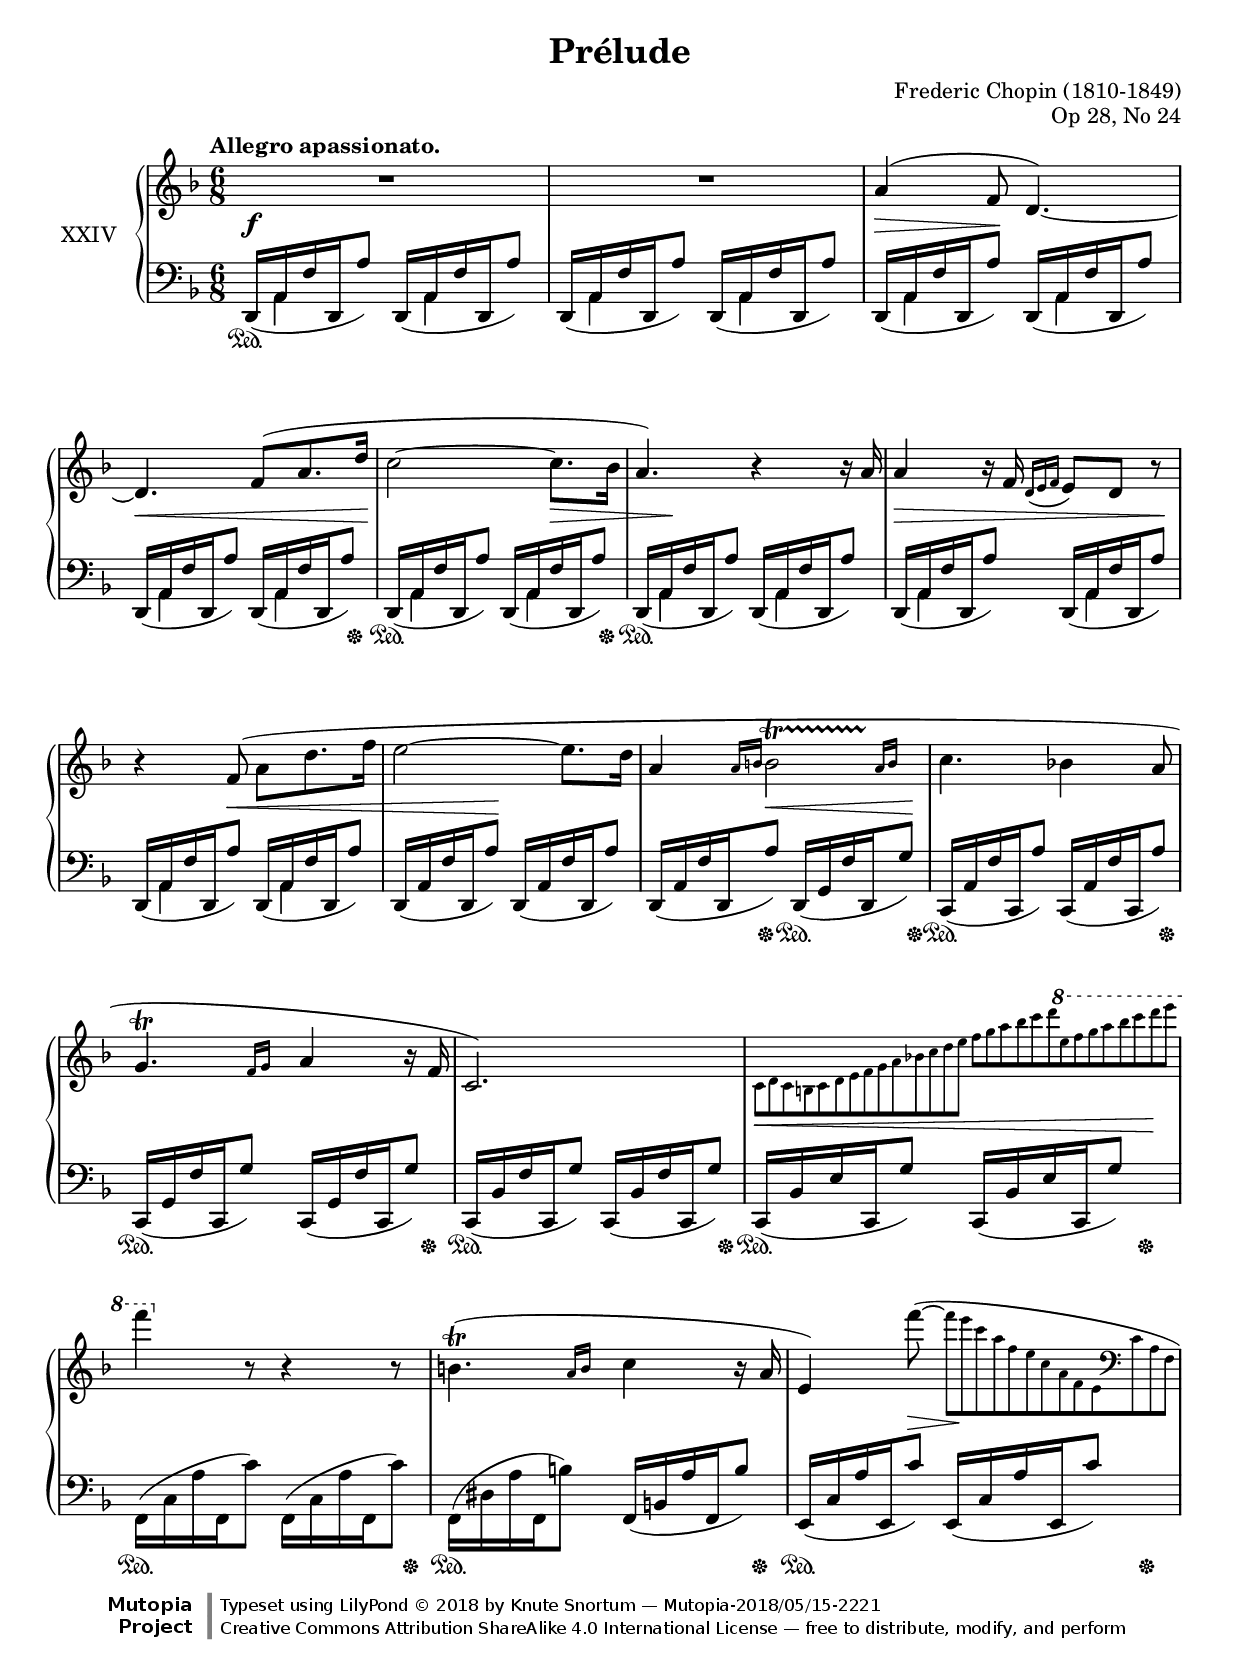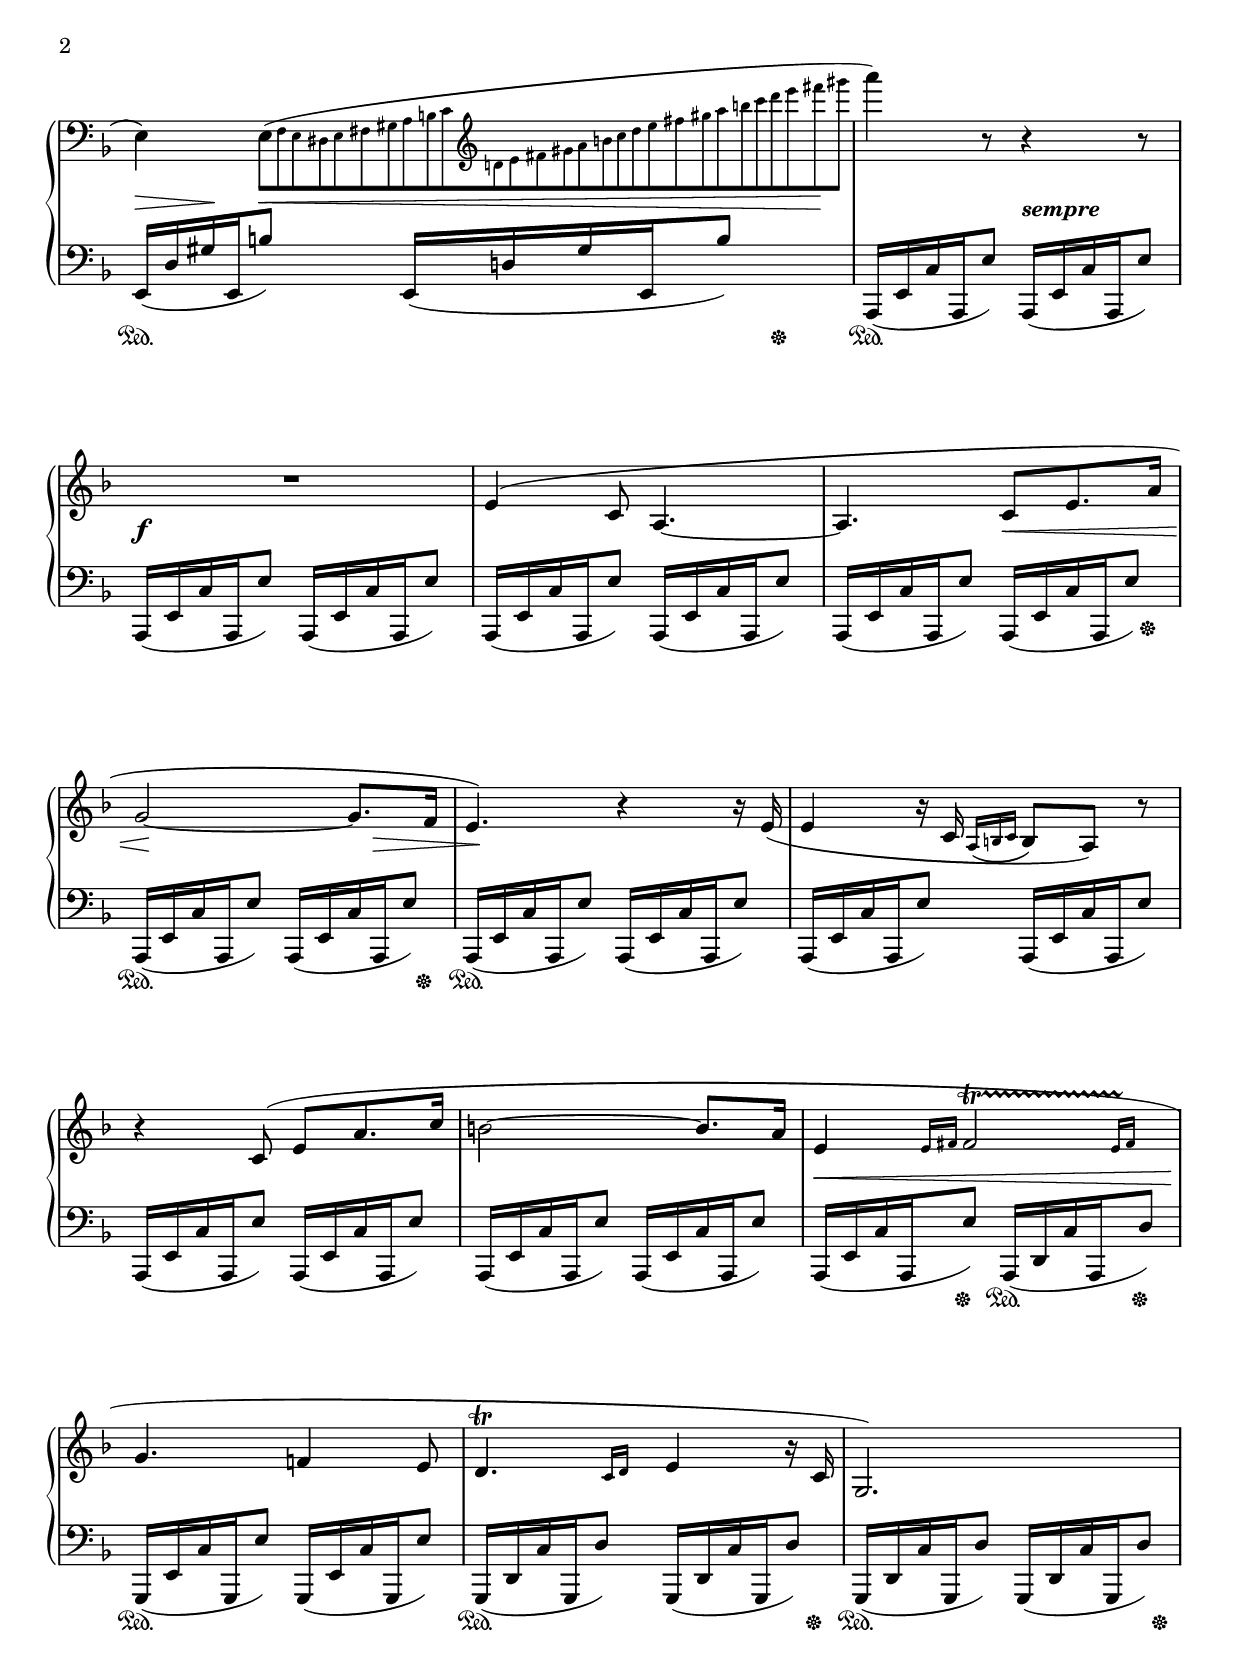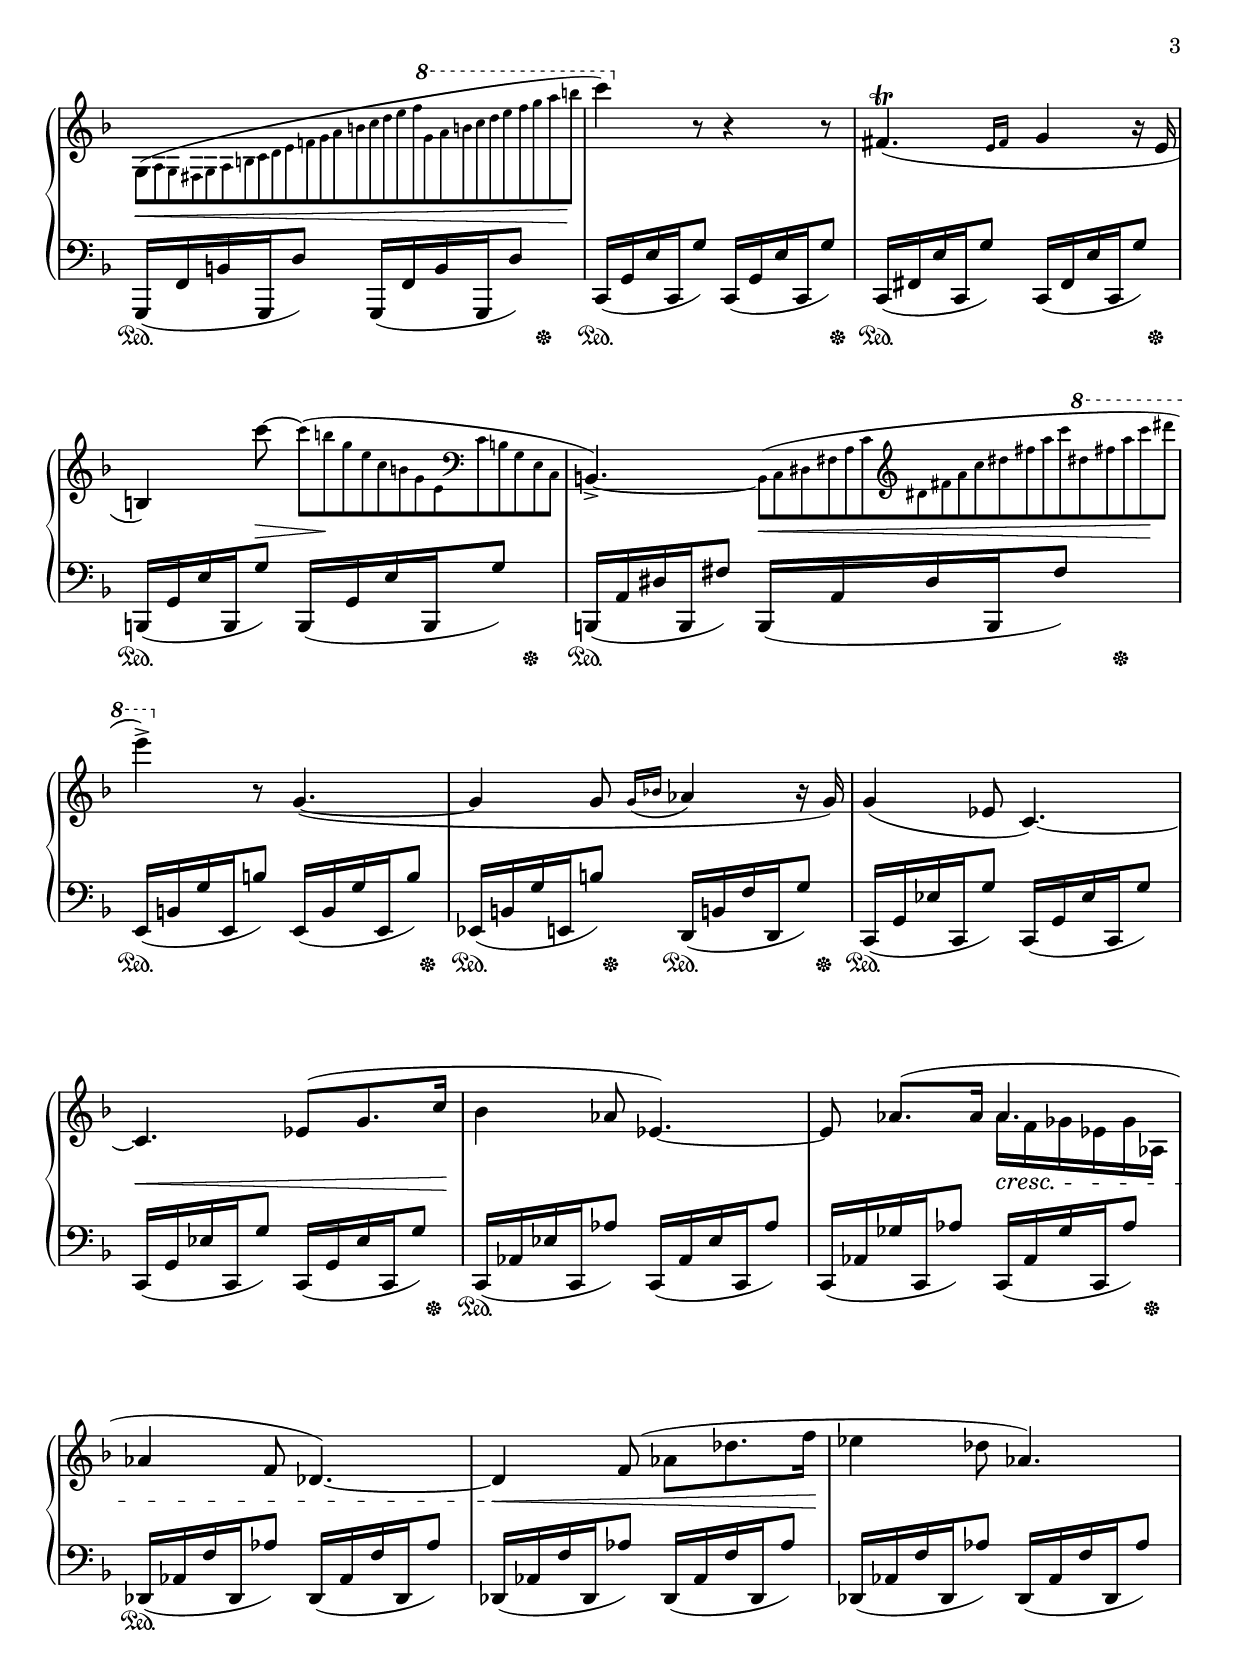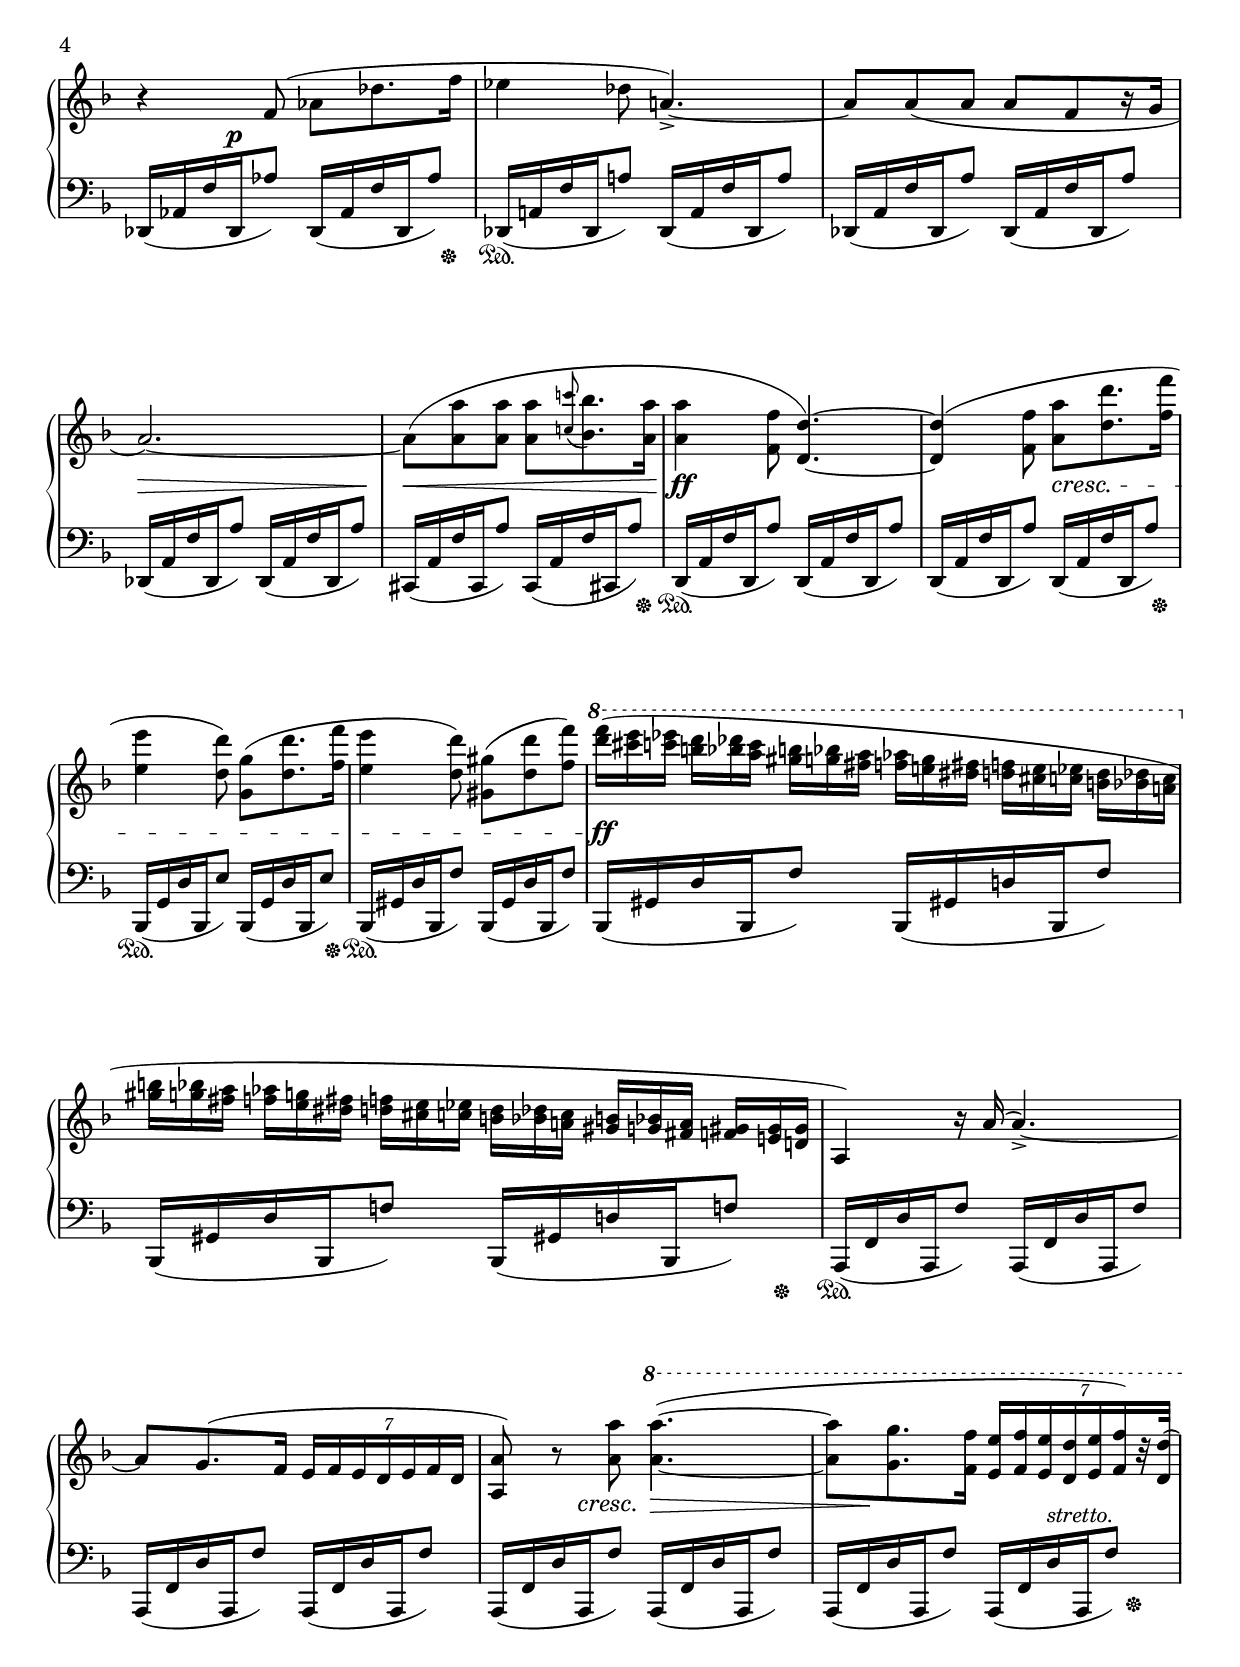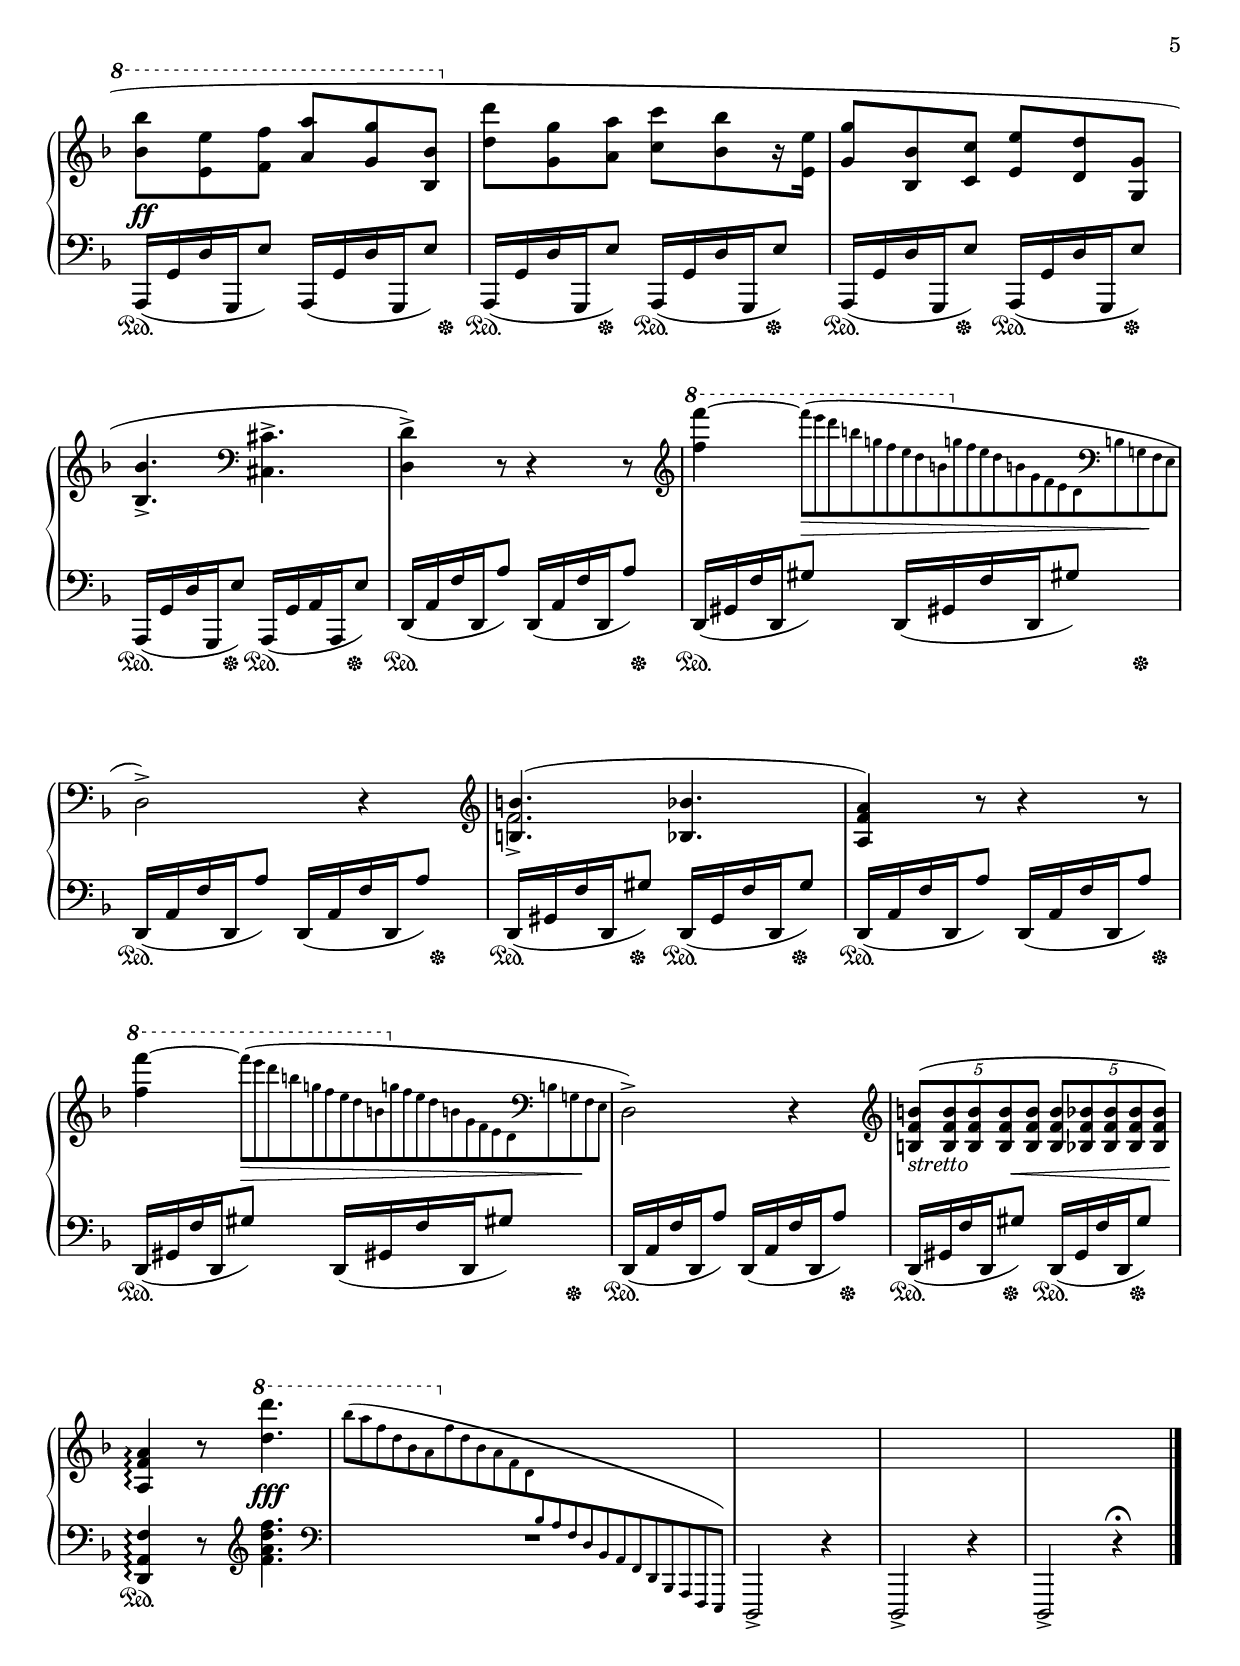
%...+....1....+....2....+....3....+....4....+....5....+....6....+....7....+....

\version "2.19.81"
\language "english"
\include "articulate.ly"

\header {
  title = "Prélude"
  composer = "Frederic Chopin (1810-1849)"
  opus = "Op 28, No 24"
  date = "1837"
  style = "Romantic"
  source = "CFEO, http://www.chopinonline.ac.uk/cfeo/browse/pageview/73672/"
  
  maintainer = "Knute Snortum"
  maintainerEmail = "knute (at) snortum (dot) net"
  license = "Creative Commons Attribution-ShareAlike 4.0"
  
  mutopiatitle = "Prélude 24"
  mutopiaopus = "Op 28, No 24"
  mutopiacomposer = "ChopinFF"
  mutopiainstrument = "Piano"

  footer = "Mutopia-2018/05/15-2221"
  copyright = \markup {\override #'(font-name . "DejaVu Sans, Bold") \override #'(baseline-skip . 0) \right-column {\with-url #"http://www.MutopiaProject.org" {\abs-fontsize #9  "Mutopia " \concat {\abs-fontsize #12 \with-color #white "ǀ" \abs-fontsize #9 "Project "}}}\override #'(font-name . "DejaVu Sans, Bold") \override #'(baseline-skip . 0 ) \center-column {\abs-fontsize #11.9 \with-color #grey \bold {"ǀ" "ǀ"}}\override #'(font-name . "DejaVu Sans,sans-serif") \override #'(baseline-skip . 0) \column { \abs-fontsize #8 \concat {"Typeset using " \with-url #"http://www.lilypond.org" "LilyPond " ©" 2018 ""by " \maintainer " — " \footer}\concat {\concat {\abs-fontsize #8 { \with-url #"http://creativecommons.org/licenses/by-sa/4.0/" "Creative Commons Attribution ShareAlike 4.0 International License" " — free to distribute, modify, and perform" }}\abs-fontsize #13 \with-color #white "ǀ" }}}
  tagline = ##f
}

sd = \sustainOn 
su = \sustainOff

staffUp = \change Staff = "upper"
staffDown = \change Staff = "lower"

tupletInvisible = {
  \once \omit TupletBracket
  \once \omit TupletNumber
}

trillsUnderSlur = {
  \override TrillSpanner.avoid-slur = #'inside
  \override TrillSpanner.outside-staff-priority = ##f
  \override Script.avoid-slur = #'inside
  \override Script.outside-staff-priority = ##f
}

moveCresc = \once \override DynamicTextSpanner.bound-details.left.padding = -2

global = {
  \key d \minor
  \time 6/8
  \accidentalStyle piano
}

rightHand = \relative a' {
  \global
  \clef treble
  \set Score.tempoHideNote = ##t
  \tempo "Allegro apassionato." 4. = 80
  \trillsUnderSlur
  
  R1 * 6/8 |
  R1 * 6/8 |
  a4^( f8 d4.)~ |
  d4. f8( a8. d16 |
  c2~ c8. bf16 |
  a4.) r4 r16 a |
  a4 r16 f \appoggiatura { d16 e f } e8 d r |
  r4 f8( a d8. f16 |
  e2~ e8. d16 |
  a4 \grace { a16 b } \afterGrace b2\startTrillSpan { a16\stopTrillSpan b } |
  c4. bf4 a8 |
  \afterGrace g4.\trill { f16 g } a4 r16 f |
  c2.) |
  \tupletInvisible \set fontSize = -3 \tuplet 28/6 { 
    \voiceTwo c8 d c b c d e f g a bf c d e f g a bf c d 
    \ottava 1 e f g a bf c d e 
  } |
  \oneVoice \set fontSize = 0 f4 \ottava 0 r8 r4 r8 |
  \afterGrace b,,,4.(\trill { a16 b } c4 r16 a |
  e4 ) f''8(~ \tupletInvisible \set fontSize = -3 \tuplet 13/3 {
    f8 e c a f e c a f e \clef bass c a f
  } |
  \set fontSize = 0 e4) \tupletInvisible \tuplet 28/4 { 
    e8([ \set fontSize = -3 f e ds e fs gs a b c \clef treble d e fs gs a b c
    d e fs gs a b c d e fs gs]
  } |
  \set fontSize = 0 a4) r8 r4 r8 |
  R1 * 6/8 |
  
  \barNumberCheck 21
  e,,4^( c8 a4.~ |
  a4. c8 e8. a16 |
  g2~ g8. f16 |
  e4.) r4 r16 e( |
  e4 r16 c \appoggiatura { a16 b c } b8 a) r |
  r4 c8( e a8. c16 | 
  b2~ b8. a16 |
  e4 \grace { e16 fs } \afterGrace fs2\startTrillSpan { 
    e16 fs\stopTrillSpan 
  } |
  g4. f4 e8 |
  \afterGrace d4.\trill { c16 d } e4 r16 c |
  g2.) |
  \tupletInvisible \tuplet 28/6 { \voiceTwo
    g8^([ \set fontSize = -3 a g fs g a b c d e f g a b c d e f 
    \ottava 1 g a b c d e f g a b]
  }
  \set fontSize = 0 c4) \ottava 0 \oneVoice r8 r4 r8 |
  \afterGrace fs,,,4._(\trill { e16 fs } g4 r16 e |
  b4) c''8~ \tupletInvisible \tuplet 13/3 { \set fontSize = -3
    c8( b g e c b g e \clef bass c b g e c
  }
  \set fontSize = 0 b4.->)~ \tupletInvisible \tuplet 19/3 { \set fontSize = -3
    b8( c ds fs a c \clef treble ds fs a c ds fs a c
    \ottava 1 ds fs a c ds
  } |
  \set fontSize = 0 e4->) \ottava 0 r8 g,,,4.(~ |
  g4 g8 \appoggiatura { g16 bf } af4 r16 g) |
  
  \barNumberCheck 39
  g4( ef8 c4.)~ |
  c4. ef8( g8. c16 |
  bf4 af8 ef4.)~ |
  \mergeDifferentlyDottedOn
  ef8 af8.^([ af16] << { af4. } \\ { af16 f gf ef gf af, } >> 
  af'4 f8 df4.)~ |
  df4 f8( af df8. f16 |
  ef4 df8 af4.) |
  r4 f8( af df8. f16 |
  ef4 df8 a4.->)~ |
  a8 a( a a[ f r16 g] |
  a2.)~ |
  a8( <a a'> q q \appoggiatura { <c c'>8 } <bf bf'>8. <a a'>16 |
  
  \barNumberCheck 51
  <a a'>4 <f f'>8 <d d'>4.)~ |
  <d d'>4( <f f'>8 <a a'> <d d'>8. <f f'>16 |
  <e e'>4 <d d'>8) <g, g'>( <d' d'>8. <f f'>16 |
  <e e'>4 <d d'>8) <gs, gs'>( <d' d'> <f f'>) |
  \scaleDurations 2/3 {
    \ottava 1 <d'' f>16([ <cs e> <c ef>] <b d>[ <bf df> <a c>] <gs b>[ <g bf> <fs a>]
      <f af>[ <e g> <ds fs>] <d f>[ <cs e> <c ef>] <b d>[ <bf df> <a c>] |
    \ottava 0 <gs b>16[ <g bf> <fs a>] <f af>[ <e g> <ds fs>] <d f>[ <cs e> <c ef>]
      <b d>[ <bf df> <a c>] <gs b>[ <g bf> <fs a>] <f gs>[ <e gs> <d gs>] |
  }
  a4) r16 a'^( a4.->)~ |
  a8 g8.^( f16 \tuplet 7/6 { e16 f e d e f d } |
  <a a'>8) r <a'a'> \ottava 1 <a'a'>4.(~ |
  q8 <g g'>8. <f f'>16 \tuplet 7/6 {
    <e e'>16[ <f f'> <e e'> <d d'> <e e'> <f f'>) r32 <d d'>](
  } |
  <bf' bf'>8 <e, e'> <f f'> <a a'> <g g'> <bf, bf'> |
  \ottava 0 <d d'>8 <g, g'> <a a'> <c c'>[ <bf bf'> r16 <e, e'>] |
  <g g'>8 <bf, bf'> <c c'> <e e'> <d d'> <g, g'> |
  <bf bf'>4.-> \clef bass <cs, cs'>-> |
  <d d'>4->) r8 r4 r8 |
  \clef treble \ottava 1 <f''' f'~>4
    \tupletInvisible \set fontSize = -3 \tuplet 22/4 {
      f'8( e d b g f e d b \ottava 0 g f e d b g f e d \clef bass b g f e
    } |
  \set fontSize = 0 d2->) r4 |
  \clef treble << { <b' b'>4.( <bf bf'> } \\ { f'2._> } >> |
  \context Voice = "1" <a, f' a>4) r8 r4 r8 |
  \clef treble \ottava 1 <f''' f'~>4
    \tupletInvisible \set fontSize = -3 \tuplet 22/4 {
      f'8( e d b g f e d b \ottava 0 g f e d b g f e d \clef bass b g f e
    } |
  \set fontSize = 0 d2->) r4 |
  \clef treble \tuplet 5/3 4. {
    <b' f' b>8^( q q q q q <bf f' bf>8 q q q)
  } |
  <a f' a>4\arpeggio r8 \ottava 1 <d'' d'>4. |
  \tupletInvisible \set fontSize = -3 \tuplet 24/6 {
    bf'8[( a f d bf a \ottava 0 f d bf a f d \staffDown
    bf a f d bf a f d bf a f e])
  } |
  \set fontSize = 0 \staffUp s1 * 6/8 |
  s1 * 6/8 |
  s1 * 6/8 |
  \bar "|."
}

leftHand = \relative d, {
  \global
  \clef bass
  
  \repeat unfold 16 { << { d16_( a' f' d, a''8) } \\ { s16 a,4 * 1/4 } >> }
  \repeat unfold 3 { d,16( a' f' d, a''8) }
  d,,16( g f' d, g'8) |
  c,,16( a' f' c, a''8) c,,16_( a' f' c, a''8) |
  c,,16( g' f' c, g''8) c,,16_( g' f' c, g''8) |
  c,,16( bf' f' c, g''8) c,,16_( bf' f' c, g''8) |
  c,,16( bf' e c, g''8) c,,16_( bf' e c, g''8) |
  f,16( c' a' f, c''8) f,,16( c' a' f, c''8) |
  f,,16( ds' a' f, b'8) f,16( b a' f, b'8) |
  e,,16( c' a' e, c''8) e,,16( c' a' e, c''8) |
  e,,16( d' gs e, b''8) e,,16( d' gs e, b''8) |
  a,,16( e' c' a, e''8) a,,16( e' c' a, e''8) |
  a,,16( e' c' a, e''8) a,,16( e' c' a, e''8) |
  
  \barNumberCheck 21
  \repeat unfold 7 { a,,16( e' c' a, e''8) a,,16( e' c' a, e''8) | }
  a,,16( e' c' a, e''8) a,,16( d c' a, d'8) |
  g,,16( e' c' g, e''8) g,,16( e' c' g, e''8) |
  g,,16( d' c' g, d''8) g,,16( d' c' g, d''8) |
  g,,16( d' c' g, d''8) g,,16( d' c' g, d''8) |
  g,,16( f' b g, d''8) g,,16( f' b g, d''8) |
  c,16( g' e' c, g''8) c,,16( g' e' c, g''8) |
  c,,16( fs e' c, g''8) c,,16( fs e' c, g''8) |
  b,,16( g' e' b, g''8) b,,16( g' e' b, g''8) |
  b,,16( a' ds b, fs''8) b,,16( a' ds b, fs''8) |
  e,16( b' g' e, b''8) e,,16( b' g' e, b''8) |
  ef,,16( b' g' e, b''8) d,,16( b' f' d, g'8) |
  
  \barNumberCheck 39
  c,,16( g' ef' c, g''8) c,,16( g' ef' c, g''8) |
  c,,16( g' ef' c, g''8) c,,16( g' ef' c, g''8) |
  c,,16( af' ef' c, af''8) c,,16( af' ef' c, af''8) |
  c,,16( af' gf' c,, af''8) c,,16( af' gf' c,, af''8) |
  \repeat unfold 4 { df,,16( af' f' df, af''8) df,,16( af' f' df, af''8) | }
  \repeat unfold 3 { df,,16( a' f' df, a''8) df,,16( a' f' df, a''8) | }
  cs,,16( a' f' cs, a''8) cs,,16( a' f' cs, a''8) |
  
  \barNumberCheck 51
  d,,16( a' f' d, a''8) d,,16( a' f' d, a''8) |
  d,,16( a' f' d, a''8) d,,16( a' f' d, a''8) |
  bf,,16( g' d' bf, e'8) bf,16( g' d' bf, e'8) |
  \repeat unfold 3 { bf,16( gs' d' bf, f''8) bf,,16( gs' d' bf, f''8) | }
  \repeat unfold 4 { a,,16( f' d' a, f''8) a,,16( f' d' a, f''8) | }
  \repeat unfold 3 { a,,16( g' d' g,, e''8) a,,16( g' d' g,, e''8) | }
  a,,16( g' d' g,, e''8) a,,16( g' a a, e''8) |
  d,16( a' f' d, a''8) d,,16( a' f' d, a''8) |
  d,,16( gs f' d, gs'8) d,16( gs f' d, gs'8) |
  d,16( a' f' d, a''8) d,,16( a' f' d, a''8) |
  d,,16( gs f' d, gs'8) d,16( gs f' d, gs'8) |
  d,16( a' f' d, a''8) d,,16( a' f' d, a''8) |
  d,,16( gs f' d, gs'8) d,16( gs f' d, gs'8) |
  d,16( a' f' d, a''8) d,,16( a' f' d, a''8) |
  d,,16( gs f' d, gs'8) d,16( gs f' d, gs'8) |
  <d, a' f'>4\arpeggio r8 \clef treble <f'' a d f>4. \clef bass |
  R1 * 6/8 |
  d,,,2-> r4 |
  d2-> r4 |
  d2-> r4\fermata |
}

pedal = {
  s2. \sd |
  s2. |
  s2. |
  s2 s8. s16\su |
  s2\sd s8. s16\su |
  s2.\sd |
  s2. * 3 |
  s4 s8\su s4\sd s16 s\su |
  \repeat unfold 8 { s2\sd s8. s16\su | }
  s2.\sd |
  s2. |
  
  \barNumberCheck 21
  s2. |
  s2 s8. s16\su |
  s2\sd s8. s16\su |
  s2.\sd |
  s2. * 3 |
  s4 s8\su s4\sd s8\su |
  s2.\sd |
  \repeat unfold 8 { s2\sd s8. s16\su | }
  s4\sd s16 s\su s4\sd s16 s\su |
  
  \barNumberCheck 39
  s2.\sd |
  s2 s8. s16\su |
  s2.\sd |
  s2 s8. s16\su | 
  s2.\sd |
  s2. |
  s2. |
  s2 s8. s16\su |
  s2.\sd |
  s2. |
  s2. |
  s2 s8. s16\su |
  
  \barNumberCheck 51
  s2.\sd |
  s2 s8. s16\su |
  s2\sd s8. s16\su |
  s2.\sd |
  s2. |
  s2 s8. s16\su |
  s2.\sd |
  s2. |
  s2. |
  s2 s8. s16\su |
  s2\sd s8. s16\su |
  \repeat unfold 3 { s4\sd s8\su s4\sd s8\su | }
  \repeat unfold 3 { s2\sd s8. s16\su | }
  s4\sd s8\su s4\sd s8\su |
  \repeat unfold 3 { s2\sd s8. s16\su | }
  s4\sd s8\su s4\sd s8\su |
  s2.\sd |
}

dynamics = {
  s2.\f |
  s2. |
  s4\> s8\! s4. |
  s2\< s8. s16\! |
  s2 s4\> |
  s16 s\! s8 s2 |
  s2\> s8 s\! |
  s4 s2\< |
  s4 s8\! s4. |
  s4 s4.\< s8\! |
  s2. * 3 |
  s2\< s8. s16\! |
  s2. |
  s2. |
  s4 s8\> s16\! s s4 |
  s8\> s16\! s s4.\< s16 s32 s\! |
  s4. s4.-\markup { \bold \italic sempre } |
  s2.\f |
  
  \barNumberCheck 21
  s2. |
  s4. s\< |
  s32 s\! s16 s4 s8. s16\> s8 |
  s32 s\! s16 s4 s4. |
  s2. * 3 |
  s2\< s8. s32 s\! |
  s2. * 3 |
  s2\< s8. s32 s\! |
  s2. |
  s2. |
  s4 s8\> s32 s\! s16 s4 |
  s4. s4\< s16 s32 s\! |
  s2. |
  s2. |
  
  \barNumberCheck 39
  s2. |
  s4.\< s4 s16 s\! |
  s2. |
  s4. s8.\cresc s8. |
  s2. |
  s4.\< s4 s16 s\! |
  s2. |
  s8. s8.\p s4. |
  s2. |
  s2. |
  s4.\> s4 s16 s\! |
  s4.\< s4 s16 s\! |
  
  \barNumberCheck 51
  s2.\ff |
  s4. s4.\cresc
  s2. |
  s2. |
  s2.\ff |
  s2. * 3 |
  s4 \moveCresc s8\cresc s4.\> |
  s16 s\! s4 s8 s8-\markup { \italic stretto. } s8 |
  s2.\ff |
  s2. * 4 |
  s4 s8\> s4 s16 s\! |
  s2. * 3 |
  s4 s8\> s4 s16 s\! |
  s2.
  s4^\markup { \italic stretto } s8\< s4. <>\! |
  s4. s4.\fff |
}

#(set-global-staff-size 19) % default 20

% Beam slope is fine, even with the warning
#(ly:expect-warning "no viable initial configuration found")

\paper {
  ragged-last-bottom = ##f % set to false after editing 

  markup-system-spacing = 
    #'((basic-distance . 2)
       (padding . 1)) % defaults: 1, 0.5
    
  system-system-spacing =
    #'((basic-distance . 12) 
       (minimum-distance . 8)
       (padding . 3)
       (stretchability . 60)) % defaults: 12, 8, 1, 60
      
  last-bottom-spacing = 
    #'((basic-distance . 2)
       (minimum-distance . 1)
       (padding . 2)
       (stretchability . 30)) % defaults 1, 0, 1, 30
    
  %#(set-paper-size "letter") % for testing only
  
  % Variables not affected by scaling of paper size 
  top-margin = 12\mm % default 5
  bottom-margin = 12\mm % default 6
}

% Typeset only
\score {
  \keepWithTag layout
  \new PianoStaff <<
    \set PianoStaff.instrumentName = #"XXIV"
    \new Staff = "upper" \rightHand
    \new Dynamics = "dynamics" \dynamics
    \new Staff = "lower" \leftHand
    \new Dynamics = "pedal" \pedal 
  >>
  \layout {
    \context {
      \Score
      \omit BarNumber
    }
  }
}

% Midi only
\score {
  \keepWithTag midi
  \articulate {
    <<
      \new Staff = "upper" << \rightHand \pedal \dynamics >>
      \new Staff = "lower" << \leftHand \pedal \dynamics >>
    >>
  }
  \midi {
  }
}
